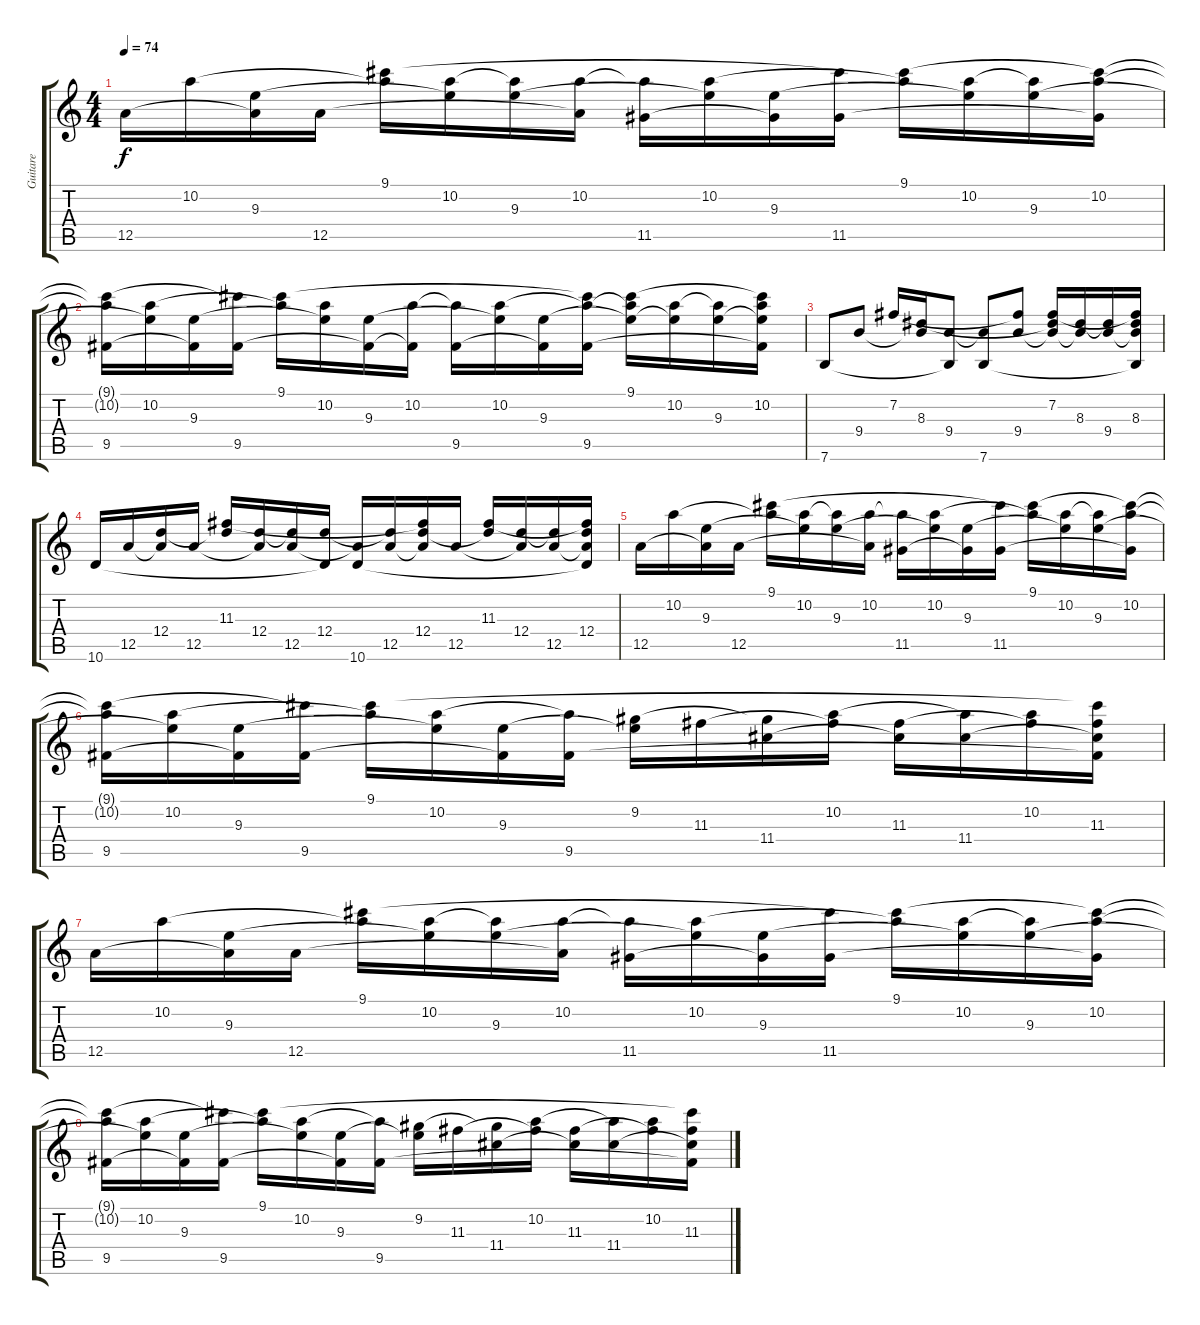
\track ("Guitare" "Guitare") {instrument acousticguitarsteel}
\staff {score tabs}
\tuning (E4 B3 G3 D3 A2 E2) {hide}
\ts (4 4)
\tempo 74
\clef g2
\ks c
12.5.16{dy f} 10.2.16 (9.3 12.5{t}).16 12.5.16 (9.1 10.2{t}).16 (10.2 9.3{t}).16 (10.2{t} 9.3).16 (10.2 12.5{t}).16 (10.2{t} 11.5).16 (10.2 9.3{t}).16 (9.3 11.5{t}).16 (9.1{t} 11.5).16 (9.1 10.2{t}).16 (10.2 9.3{t}).16 (10.2{t} 9.3).16 (9.1{t} 10.2 11.5{t}).16 |
(9.1{t} 10.2{t} 9.5).16 (10.2 9.3{t}).16 (9.3 9.5{t}).16 (9.1{t} 9.5).16 (9.1 10.2{t}).16 (10.2 9.3{t}).16 (9.3 9.5{t}).16 (10.2 9.5{t}).16 (10.2{t} 9.5).16 (10.2 9.3{t}).16 (9.3 9.5{t}).16 (9.1{t} 10.2{t} 9.5).16 (9.1 10.2{t} 9.3{t}).16 (10.2 9.3{t}).16 (10.2{t} 9.3).16 (9.1{t} 10.2 9.3{t} 9.5{t}).16 |
7.6.8 9.4.8 7.2.16 (8.3 9.4{t}).16 (9.4 7.6{t}).8 (9.4{t} 7.6).8 (7.2{t} 9.4).8 (7.2 8.3{t} 9.4{t}).16 (8.3 9.4{t}).16 (8.3{t} 9.4).16 (7.2{t} 8.3 9.4{t} 7.6{t}).16 |
10.6.16 12.5.16 (12.4 12.5{t}).16 12.5.16 (11.3 12.4{t}).16 (12.4 12.5{t}).16 (12.4{t} 12.5).16 (12.4 10.6{t}).16 (12.5{t} 10.6).16 (12.4{t} 12.5).16 (11.3{t} 12.4 12.5{t}).16 12.5.16 (11.3 12.4{t}).16 (12.4 12.5{t}).16 (12.4{t} 12.5).16 (11.3{t} 12.4 12.5{t} 10.6{t}).16 |
12.5.16 10.2.16 (9.3 12.5{t}).16 12.5.16 (9.1 10.2{t}).16 (10.2 9.3{t}).16 (10.2{t} 9.3).16 (10.2 12.5{t}).16 (10.2{t} 11.5).16 (10.2 9.3{t}).16 (9.3 11.5{t}).16 (9.1{t} 11.5).16 (9.1 10.2{t}).16 (10.2 9.3{t}).16 (10.2{t} 9.3).16 (9.1{t} 10.2 11.5{t}).16 |
(9.1{t} 10.2{t} 9.5).16 (10.2 9.3{t}).16 (9.3 9.5{t}).16 (9.1{t} 9.5).16 (9.1 10.2{t}).16 (10.2 9.3{t}).16 (9.3 9.5{t}).16 (10.2{t} 9.5).16 (9.2 9.3{t}).16 11.3.16 (9.2{t} 11.4).16 (10.2 11.3{t}).16 (11.3 11.4{t}).16 (10.2{t} 11.4).16 (10.2 11.3{t}).16 (9.1{t} 11.3 11.4{t} 9.5{t}).16 |
12.5.16 10.2.16 (9.3 12.5{t}).16 12.5.16 (9.1 10.2{t}).16 (10.2 9.3{t}).16 (10.2{t} 9.3).16 (10.2 12.5{t}).16 (10.2{t} 11.5).16 (10.2 9.3{t}).16 (9.3 11.5{t}).16 (9.1{t} 11.5).16 (9.1 10.2{t}).16 (10.2 9.3{t}).16 (10.2{t} 9.3).16 (9.1{t} 10.2 11.5{t}).16 |
(9.1{t} 10.2{t} 9.5).16 (10.2 9.3{t}).16 (9.3 9.5{t}).16 (9.1{t} 9.5).16 (9.1 10.2{t}).16 (10.2 9.3{t}).16 (9.3 9.5{t}).16 (10.2{t} 9.5).16 (9.2 9.3{t}).16 11.3.16 (9.2{t} 11.4).16 (10.2 11.3{t}).16 (11.3 11.4{t}).16 (10.2{t} 11.4).16 (10.2 11.3{t}).16 (9.1{t} 11.3 11.4{t} 9.5{t}).16
